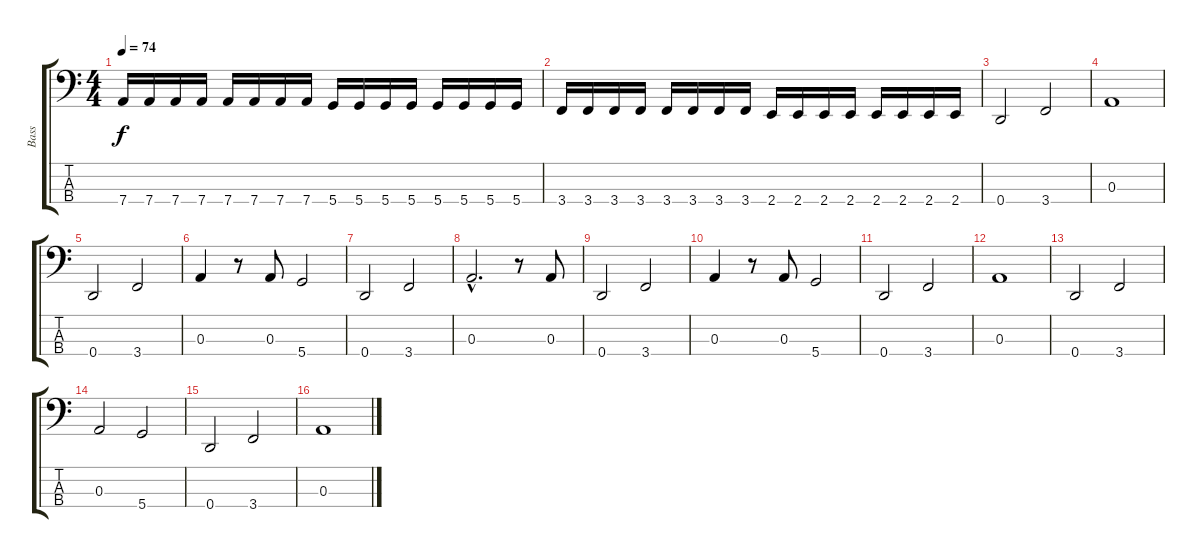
\track ("Bass" "Bass") {instrument electricbassfinger}
\staff {score tabs}
\tuning (G2 D2 A1 D1) {hide}
\ts (4 4)
\tempo 74
\clef f4
\ks c
7.4.16{dy f} 7.4.16 7.4.16 7.4.16 7.4.16 7.4.16 7.4.16 7.4.16 5.4.16 5.4.16 5.4.16 5.4.16 5.4.16 5.4.16 5.4.16 5.4.16 |
3.4.16 3.4.16 3.4.16 3.4.16 3.4.16 3.4.16 3.4.16 3.4.16 2.4.16 2.4.16 2.4.16 2.4.16 2.4.16 2.4.16 2.4.16 2.4.16 |
0.4.2 3.4.2 |
0.3.1 |
0.4.2 3.4.2 |
0.3.4 r.8 0.3.8 5.4.2 |
0.4.2 3.4.2 |
0.3{hac}.2{d} r.8 0.3.8 |
0.4.2 3.4.2 |
0.3.4 r.8 0.3.8 5.4.2 |
0.4.2 3.4.2 |
0.3.1 |
0.4.2 3.4.2 |
0.3.2 5.4.2 |
0.4.2 3.4.2 |
0.3.1
